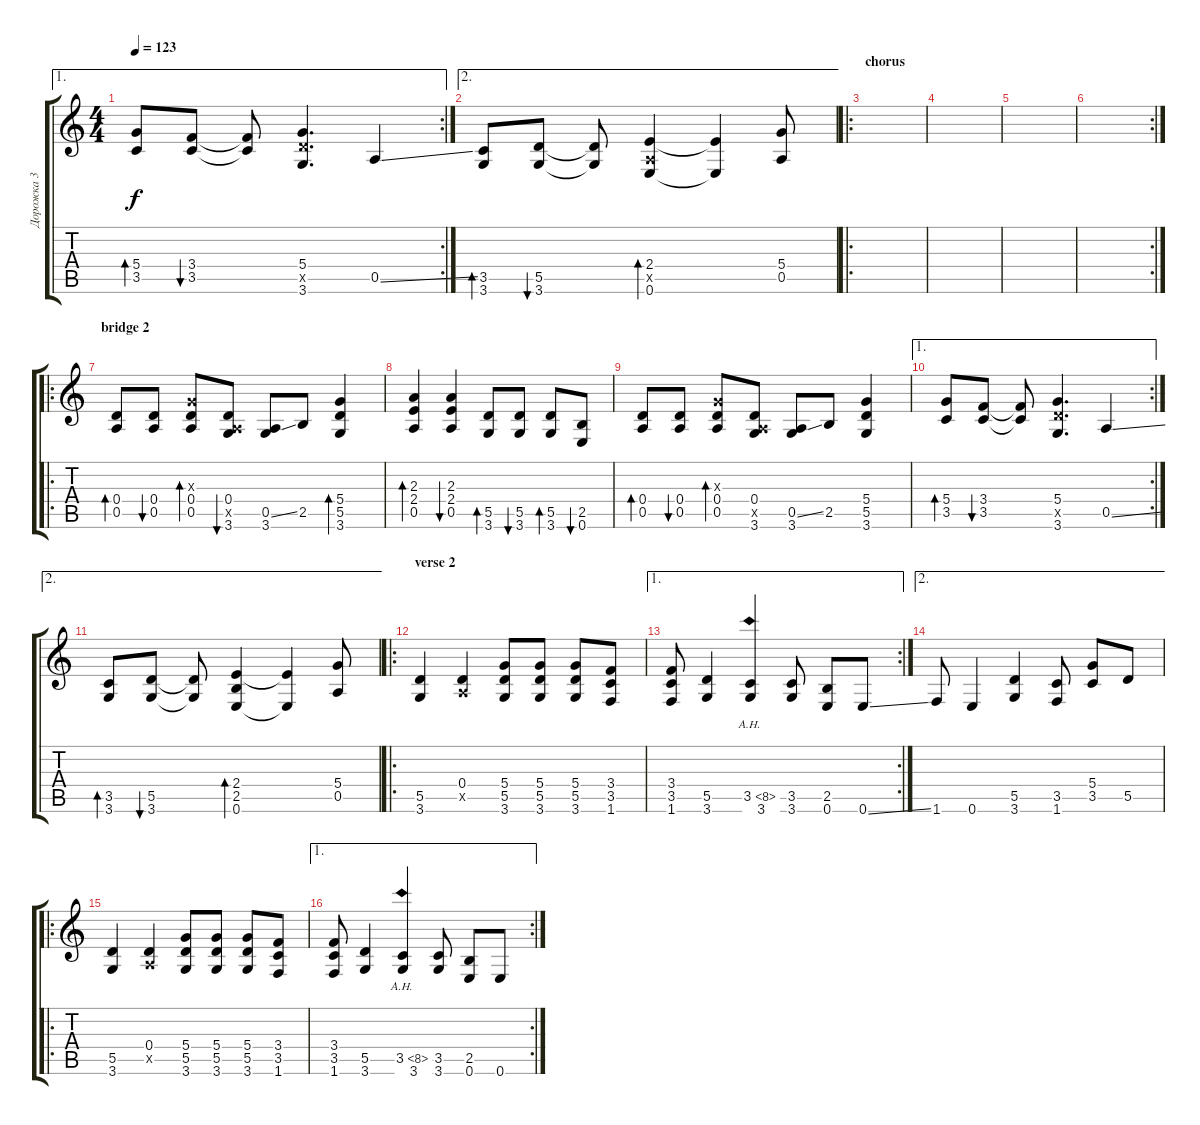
\track ("Дорожка 3" "Дорожка 3") {instrument distortionguitar}
\staff {score tabs}
\tuning (E4 B3 G3 D3 A2 E2) {hide}
\ae 1
\rc 2
\ts (4 4)
\tempo 123
\clef g2
\ks c
(5.4 3.5).8{bd 240 dy f} (3.4 3.5).8{bu 240} (3.4{t} 3.5{t}).8 (5.4 5.5{x} 3.6).4{d} 0.5{ss}.4 |
\ae 2
(3.5 3.6).8{bd 240} (5.5 3.6).8{bu 240} (5.5{t} 3.6{t}).8 (2.4 0.5{x} 0.6).4{bd 120} (2.4{t} 0.6{t}).4 (5.4 0.5).8 |
\ro
\section ("" "chorus")
|
|
|
\rc 2
|
\ro
\section ("" "bridge 2")
(0.4 0.5).8{bd 240} (0.4 0.5).8{bu 240} (0.3{x} 0.4 0.5).8{bd 240} (0.4 0.5{x} 3.6).8{bu 120} (0.5{ss} 3.6).8 2.5.8 (5.4 5.5 3.6).4{bd 120} |
(2.3 2.4 0.5).4{bd 120} (2.3 2.4 0.5).4{bu 120} (5.5 3.6).8{bd 240} (5.5 3.6).8{bu 240} (5.5 3.6).8{bd 240} (2.5 0.6).8{bu 240} |
(0.4 0.5).8{bd 240} (0.4 0.5).8{bu 240} (0.3{x} 0.4 0.5).8{bd 240} (0.4 0.5{x} 3.6).8 (0.5{ss} 3.6).8 2.5.8 (5.4 5.5 3.6).4 |
\ae 1
\rc 2
(5.4 3.5).8{bd 240} (3.4 3.5).8{bu 240} (3.4{t} 3.5{t}).8 (5.4 5.5{x} 3.6).4{d} 0.5{ss}.4 |
\ae 2
(3.5 3.6).8{bd 240} (5.5 3.6).8{bu 240} (5.5{t} 3.6{t}).8 (2.4 2.5 0.6).4{bd 120} (2.4{t} 0.6{t}).4 (5.4 0.5).8 |
\ro
\section ("" "verse 2")
(5.5 3.6).4 (0.4 0.5{x}).4 (5.4 5.5 3.6).8 (5.4 5.5 3.6).8 (5.4 5.5 3.6).8 (3.4 3.5 1.6).8 |
\ae 1
\rc 2
(3.4 3.5 1.6).8 (5.5 3.6).4 (3.5{ah 5} 3.6).4 (3.5 3.6).8 (2.5 0.6).8 0.6{ss}.8 |
\ae 2
1.6.8 0.6.4 (5.5 3.6).4 (3.5 1.6).8 (5.4 3.5).8 5.5.8 |
\ro
(5.5 3.6).4 (0.4 0.5{x}).4 (5.4 5.5 3.6).8 (5.4 5.5 3.6).8 (5.4 5.5 3.6).8 (3.4 3.5 1.6).8 |
\ae 1
\rc 2
(3.4 3.5 1.6).8 (5.5 3.6).4 (3.5{ah 5} 3.6).4 (3.5 3.6).8 (2.5 0.6).8 0.6{ss}.8
